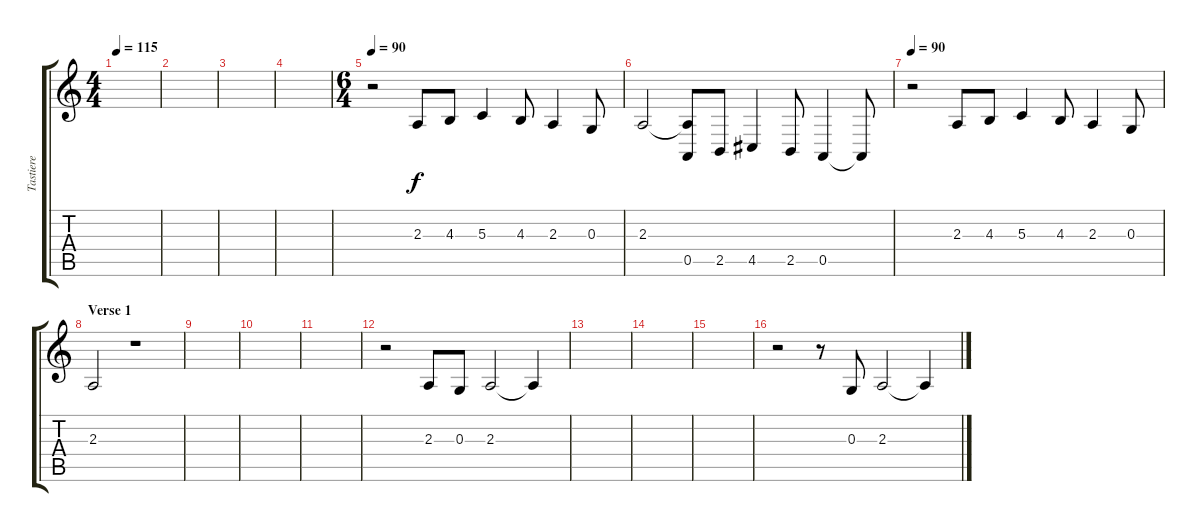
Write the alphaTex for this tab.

\track ("Tastiere" "Tastiere") {instrument stringensemble1}
\staff {score tabs}
\tuning (E4 B3 G3 D3 A2 E2) {hide}
\ts (4 4)
\tempo 115
\clef g2
\ks c
|
|
|
|
\ts (6 4)
\tempo 95
\tempo 90
r.2 2.3.8 4.3.8 5.3.4 4.3.8 2.3.4 0.3.8 |
2.3.2 (2.3{t} 0.5).8 2.5.8 4.5.4 2.5.8 0.5.4 0.5{t}.8 |
\tempo 90
r.2 2.3.8 4.3.8 5.3.4 4.3.8 2.3.4 0.3.8 |
\section ("" "Verse 1")
2.3.2 r.1 |
|
|
|
r.2 2.3.8 0.3.8 2.3.2 2.3{t}.4 |
|
|
|
r.2 r.8 0.3.8 2.3.2 2.3{t}.4
